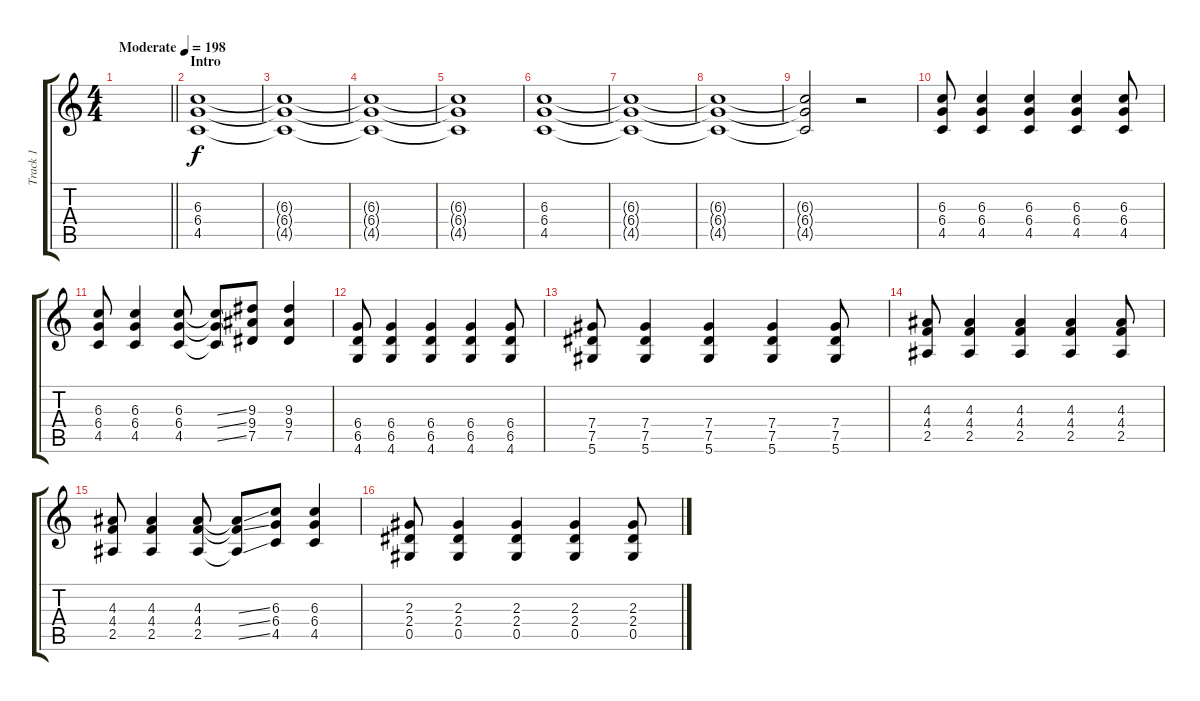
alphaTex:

\track ("Track 1" "Track 1") {instrument overdrivenguitar}
\staff {score tabs}
\tuning (Eb4 Bb3 Gb3 Db3 Ab2 Eb2) {hide}
\ts (4 4)
\tempo (198 "Moderate")
\clef g2
\barLineRight lightlight
\ks c
|
\section ("" "Intro")
(6.3 6.4 4.5).1 |
(6.3{t} 6.4{t} 4.5{t}).1 |
(6.3{t} 6.4{t} 4.5{t}).1 |
(6.3{t} 6.4{t} 4.5{t}).1 |
(6.3 6.4 4.5).1 |
(6.3{t} 6.4{t} 4.5{t}).1 |
(6.3{t} 6.4{t} 4.5{t}).1 |
(6.3{t} 6.4{t} 4.5{t}).2 r.2 |
(6.3 6.4 4.5).8 (6.3 6.4 4.5).4 (6.3 6.4 4.5).4 (6.3 6.4 4.5).4 (6.3 6.4 4.5).8 |
(6.3 6.4 4.5).8 (6.3 6.4 4.5).4 (6.3 6.4 4.5).8 (6.3{ss t} 6.4{ss t} 4.5{ss t}).8 (9.3 9.4 7.5).8 (9.3 9.4 7.5).4 |
(6.4 6.5 4.6).8 (6.4 6.5 4.6).4 (6.4 6.5 4.6).4 (6.4 6.5 4.6).4 (6.4 6.5 4.6).8 |
(7.4 7.5 5.6).8 (7.4 7.5 5.6).4 (7.4 7.5 5.6).4 (7.4 7.5 5.6).4 (7.4 7.5 5.6).8 |
(4.3 4.4 2.5).8 (4.3 4.4 2.5).4 (4.3 4.4 2.5).4 (4.3 4.4 2.5).4 (4.3 4.4 2.5).8 |
(4.3 4.4 2.5).8 (4.3 4.4 2.5).4 (4.3 4.4 2.5).8 (4.3{ss t} 4.4{ss t} 2.5{ss t}).8 (6.3 6.4 4.5).8 (6.3 6.4 4.5).4 |
(2.3 2.4 0.5).8 (2.3 2.4 0.5).4 (2.3 2.4 0.5).4 (2.3 2.4 0.5).4 (2.3 2.4 0.5).8
